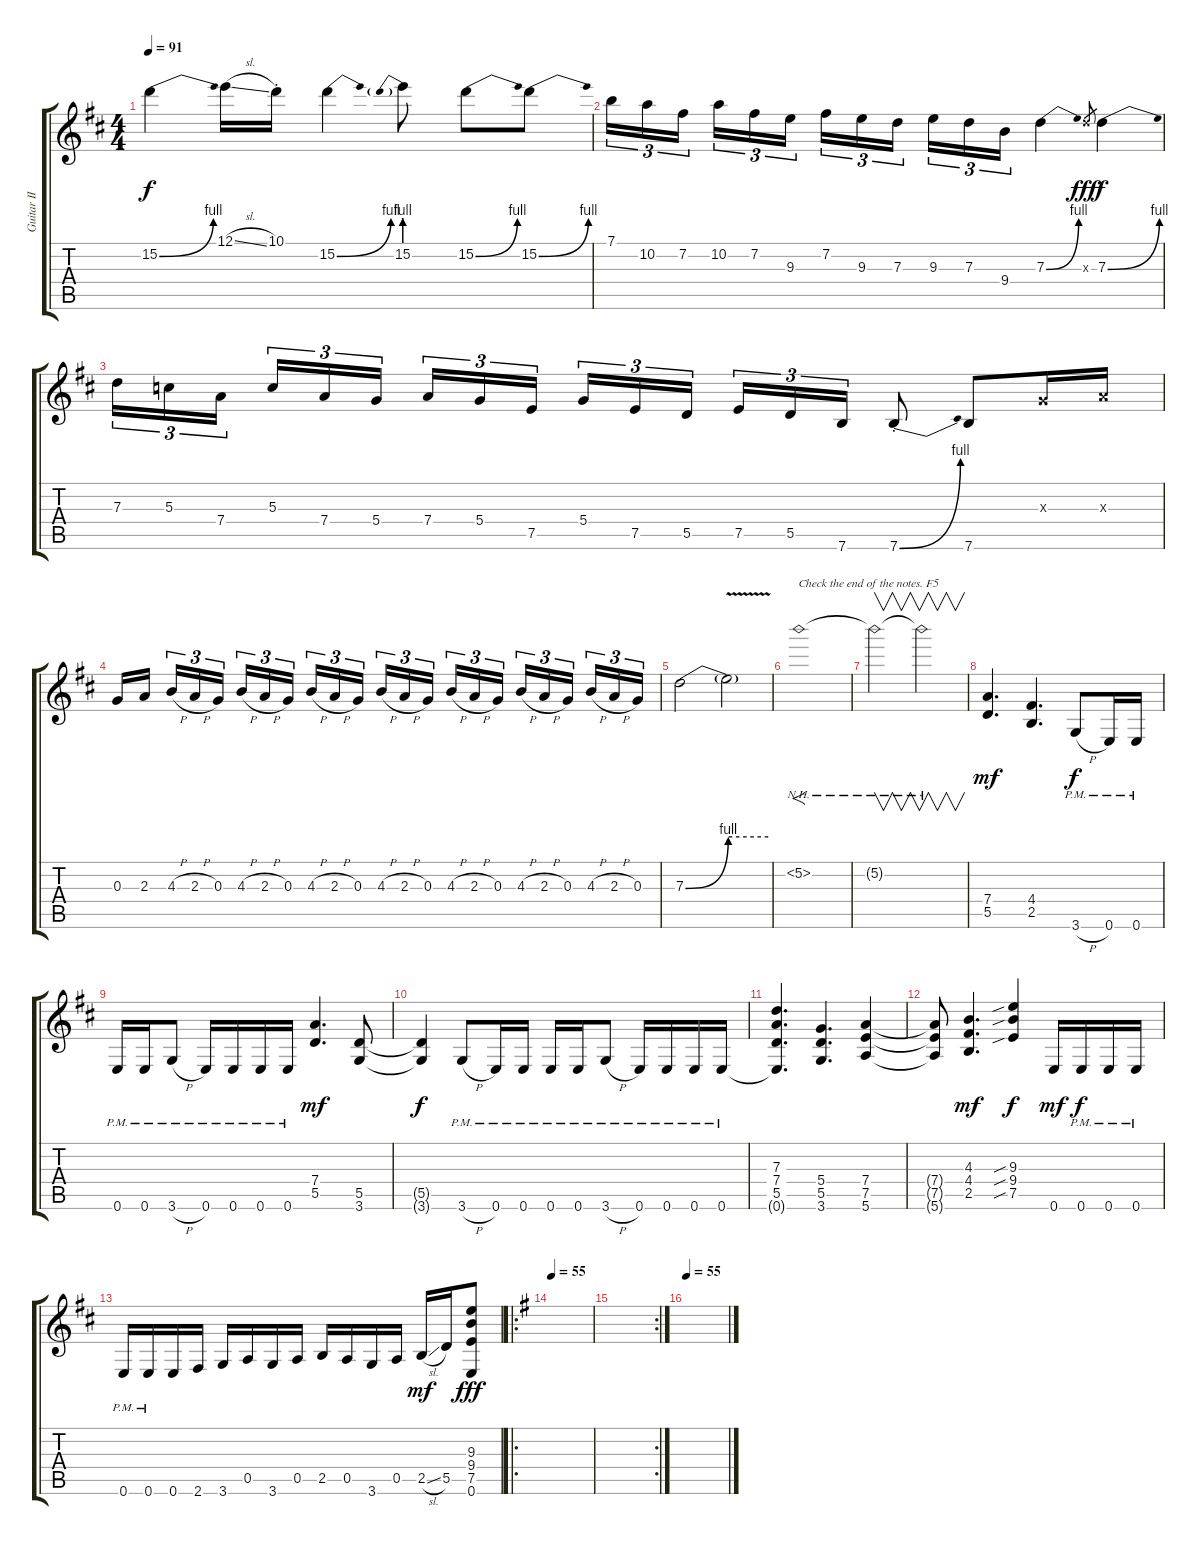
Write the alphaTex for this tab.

\track ("Guitar II / Lead" "Guitar II ") {instrument distortionguitar}
\staff {score tabs}
\tuning (E4 B3 G3 D3 A2 E2) {hide}
\ts (4 4)
\tempo 91
\clef g2
\ks bminor
15.2{be (bend 0 0 60 4)}.4{dy f} 12.1{sl}.16 10.1{st}.16 15.2{be (bend 0 0 60 4)}.4 15.2{be (prebend 0 4 60 4)}.8 15.2{be (bend 0 0 60 4)}.8 15.2{be (bend 0 0 60 4)}.8 |
7.1.16{tu (3 2)} 10.2.16{tu (3 2)} 7.2.16{tu (3 2) beam splitsecondary} 10.2.16{tu (3 2)} 7.2.16{tu (3 2)} 9.3.16{tu (3 2)} 7.2.16{tu (3 2)} 9.3.16{tu (3 2)} 7.3.16{tu (3 2) beam splitsecondary} 9.3.16{tu (3 2)} 7.3.16{tu (3 2)} 9.4.16{tu (3 2)} 7.3{be (bend 0 0 60 4)}.4 7.3{x}.8{gr dy fff} 7.3{be (bend 0 0 60 4)}.4{dy f} |
7.3.16{tu (3 2)} 5.3.16{tu (3 2)} 7.4.16{tu (3 2) beam splitsecondary} 5.3.16{tu (3 2)} 7.4.16{tu (3 2)} 5.4.16{tu (3 2)} 7.4.16{tu (3 2)} 5.4.16{tu (3 2)} 7.5.16{tu (3 2) beam splitsecondary} 5.4.16{tu (3 2)} 7.5.16{tu (3 2)} 5.5.16{tu (3 2)} 7.5.16{tu (3 2)} 5.5.16{tu (3 2)} 7.6.16{tu (3 2)} 7.6{be (bend 0 0 60 4) st}.8 7.6.8 0.3{x}.16 2.3{x}.16 |
0.3.16 2.3.16{beam splitsecondary} 4.3{h}.16{tu (3 2)} 2.3{h}.16{tu (3 2)} 0.3.16{tu (3 2)} 4.3{h}.16{tu (3 2)} 2.3{h}.16{tu (3 2)} 0.3.16{tu (3 2) beam splitsecondary} 4.3{h}.16{tu (3 2)} 2.3{h}.16{tu (3 2)} 0.3.16{tu (3 2)} 4.3{h}.16{tu (3 2)} 2.3{h}.16{tu (3 2)} 0.3.16{tu (3 2) beam splitsecondary} 4.3{h}.16{tu (3 2)} 2.3{h}.16{tu (3 2)} 0.3.16{tu (3 2)} 4.3{h}.16{tu (3 2)} 2.3{h}.16{tu (3 2)} 0.3.16{tu (3 2) beam splitsecondary} 4.3{h}.16{tu (3 2)} 2.3{h}.16{tu (3 2)} 0.3.16{tu (3 2)} |
7.3{be (bend 0 0 60 4)}.2 7.3{be (hold 0 4 60 4) v t}.2 |
5.2{nh}.1{f txt "Check the end of the notes. F5"} |
5.2{nh t}.2{v} 5.2{nh t}.2{v instrument distortionguitar} |
(7.4 5.5).4{d dy mf} (4.4 2.5).4{d} 3.6{h pm}.8{dy f} 0.6{pm}.16 0.6{pm}.16 |
0.6{pm}.16 0.6{pm}.16 3.6{h pm}.8 0.6{pm}.16 0.6{pm}.16 0.6{pm}.16 0.6{pm}.16 (7.4 5.5).4{d dy mf} (5.5 3.6).8 |
(5.5{t} 3.6{t}).4{dy f} 3.6{h pm}.8 0.6{pm}.16 0.6{pm}.16 0.6{pm}.16 0.6{pm}.16 3.6{h pm}.8 0.6{pm}.16 0.6{pm}.16 0.6{pm}.16 0.6{pm}.16 |
(7.3 7.4 5.5 0.6{t}).4{d} (5.4 5.5 3.6).4{d} (7.4 7.5 5.6).4 |
(7.4{t} 7.5{t} 5.6{t}).8 (4.3 4.4 2.5).4{d dy mf} (9.3{sib} 9.4{sib} 7.5{sib}).4{dy f} 0.6.16{dy mf} 0.6{pm}.16{dy f} 0.6{pm}.16 0.6{pm}.16 |
0.6{pm}.16 0.6{pm}.16 0.6.16 2.6.16 3.6.16 0.5.16 3.6.16 0.5.16 2.5.16 0.5.16 3.6.16 0.5.16 2.5{sl}.16{dy mf} 5.5.16 (9.3 9.4 7.5 0.6).8{dy fff} |
\ro
\tempo 55
\ks eminor
|
\rc 2
|
\tempo 55
